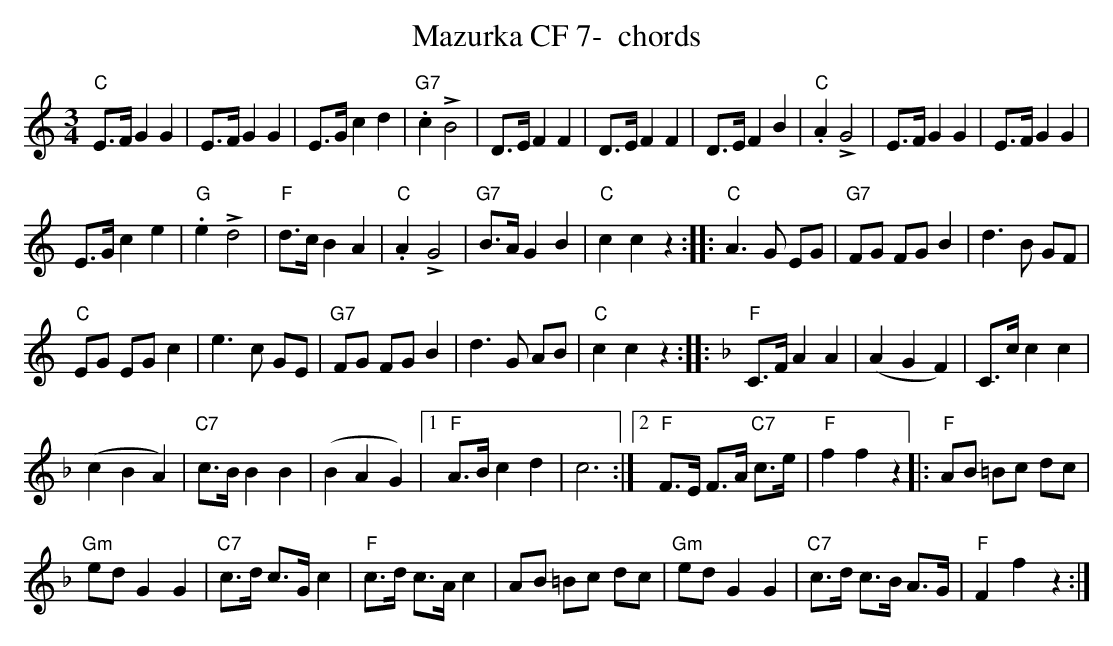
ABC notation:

X:1
T:Mazurka CF 7-  chords
M:3/4
L:1/8
K:Cmaj%%MIDI gchordon
"C"E>F G2G2 | E>F G2G2 | E>G c2d2 | "G7".c2!>!B4 | D>E F2F2 | D>E F2F2 | D>E F2B2 | "C".A2!>!G4 | E>F G2G2 | E>F G2G2 |
E>G c2e2 | "G".e2!>!d4 | "F"d>c B2A2 | "C".A2!>!G4 | "G7"B>A G2B2 | "C"c2c2z2 :: "C"A3G EG | "G7"FG FG B2 | d3B GF |
"C"EG EG c2 | e3c GE | "G7"FG FG B2 | d3G AB | "C"c2c2z2 :: [K:Fmaj] "F"C>F A2A2 | (A2G2F2) | C>c c2c2 |
(c2B2A2) | "C7"c>B B2B2 | (B2A2G2) |1 "F"A>B c2d2 | c6 :|2 "F"F>E F>A "C7"c>e | "F"f2f2z2 |: "F"AB =Bc dc |
"Gm"ed G2G2 | "C7"c>d c>G c2 | "F"c>d c>A c2 | AB =Bc dc | "Gm"ed G2G2 | "C7"c>d c>B A>G | "F"F2f2z2 :|
